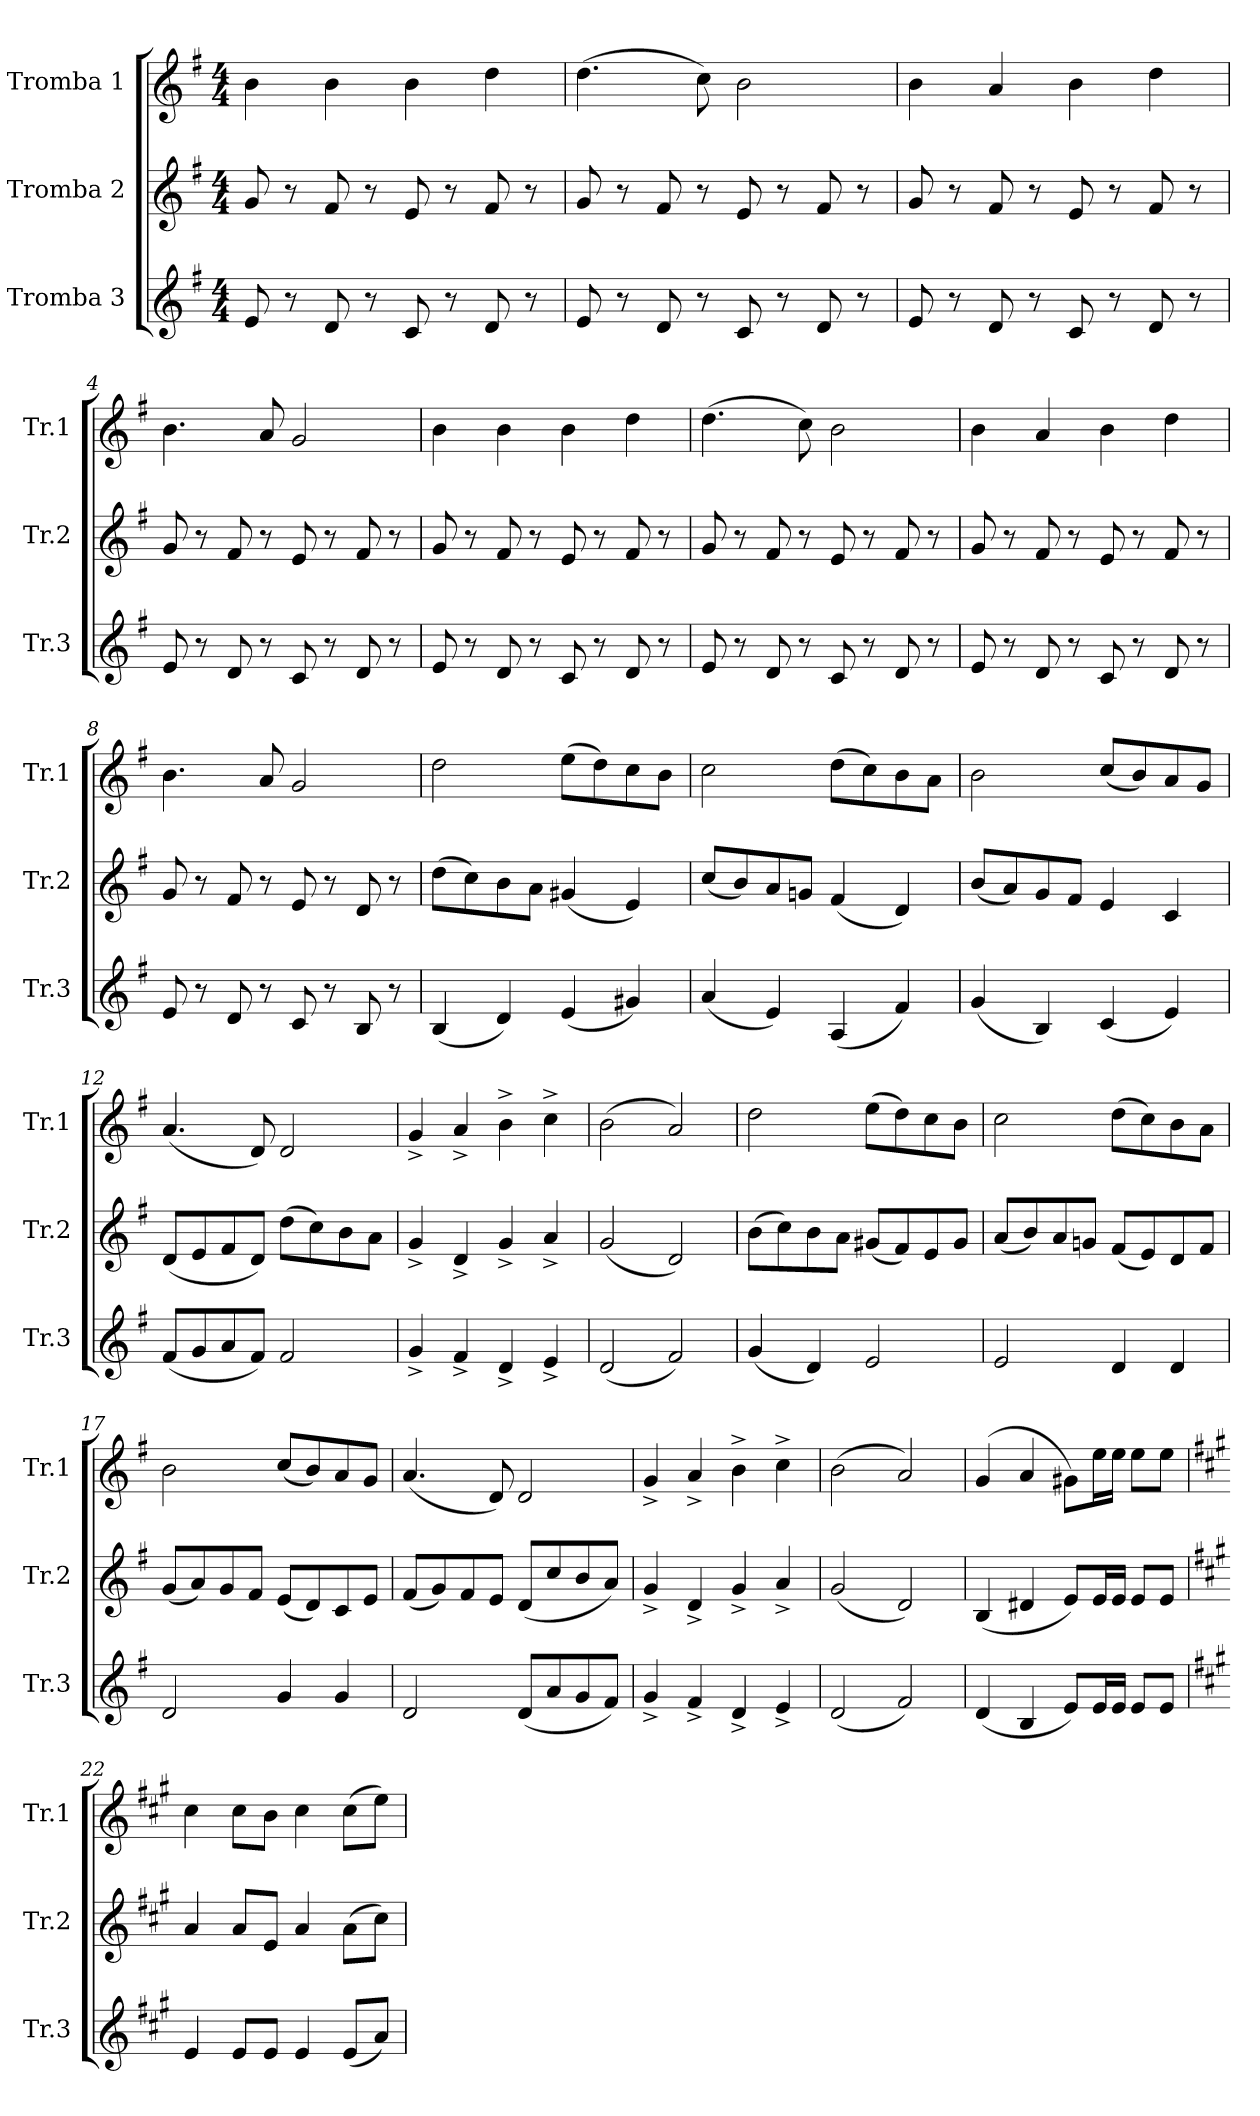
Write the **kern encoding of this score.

**kern	**kern	**kern
*part3	*part2	*part1
*staff3	*staff2	*staff1
*I"Tromba 3	*I"Tromba 2	*I"Tromba 1
*I'Tr.3	*I'Tr.2	*I'Tr.1
!!LO:PB:g=z
*clefG2	*clefG2	*clefG2
*ITrd1c2	*ITrd1c2	*ITrd1c2
*k[b-]	*k[b-]	*k[b-]
*F:	*F:	*F:
*M4/4	*M4/4	*M4/4
*MM100	*MM100	*MM100
=1	=1	=1
8di/	8fi/	4ai\
8r	8r	.
8ci/	8ei/	4ai\
8r	8r	.
8B-i/	8di/	4ai\
8r	8r	.
8ci/	8ei/	4cci\
8r	8r	.
=2	=2	=2
8di/	8fi/	(4.cci\
8r	8r	.
8ci/	8ei/	.
8r	8r	8b-i\)
8B-i/	8di/	2ai\
8r	8r	.
8ci/	8ei/	.
8r	8r	.
=3	=3	=3
8di/	8fi/	4ai\
8r	8r	.
8ci/	8ei/	4gi/
8r	8r	.
8B-i/	8di/	4ai\
8r	8r	.
8ci/	8ei/	4cci\
8r	8r	.
=4	=4	=4
8di/	8fi/	4.ai\
8r	8r	.
8ci/	8ei/	.
8r	8r	8gi/
8B-i/	8di/	2fi/
8r	8r	.
8ci/	8ei/	.
8r	8r	.
!!LO:LB:g=z
=5	=5	=5
8di/	8fi/	4ai\
8r	8r	.
8ci/	8ei/	4ai\
8r	8r	.
8B-i/	8di/	4ai\
8r	8r	.
8ci/	8ei/	4cci\
8r	8r	.
=6	=6	=6
8di/	8fi/	(4.cci\
8r	8r	.
8ci/	8ei/	.
8r	8r	8b-i\)
8B-i/	8di/	2ai\
8r	8r	.
8ci/	8ei/	.
8r	8r	.
=7	=7	=7
8di/	8fi/	4ai\
8r	8r	.
8ci/	8ei/	4gi/
8r	8r	.
8B-i/	8di/	4ai\
8r	8r	.
8ci/	8ei/	4cci\
8r	8r	.
=8	=8	=8
8di/	8fi/	4.ai\
8r	8r	.
8ci/	8ei/	.
8r	8r	8gi/
8B-i/	8di/	2fi/
8r	8r	.
8Ai/	8ci/	.
8r	8r	.
!!LO:LB:g=z
=9	=9	=9
(4Ai/	(8cci\L	2cci\
.	8b-i\)	.
4ci/)	8ai\	.
.	8gi\J	.
(4di/	(4f#Xi/	(8ddi\L
.	.	8cci\)
4f#Xi/)	4di/)	8b-i\
.	.	8ai\J
=10	=10	=10
(4gi/	(8b-i/L	2b-i\
.	8ai/)	.
4di/)	8gi/	.
.	8fni/J	.
(4Gi/	(4ei/	(8cci\L
.	.	8b-i\)
4ei/)	4ci/)	8ai\
.	.	8gi\J
=11	=11	=11
(4fi/	(8ai/L	2ai\
.	8gi/)	.
4Ai/)	8fi/	.
.	8ei/J	.
(4B-i/	4di/	(8b-i/L
.	.	8ai/)
4di/)	4B-i/	8gi/
.	.	8fi/J
=12	=12	=12
(8ei/L	(8ci/L	(4.gi/
8fi/	8di/	.
8gi/	8ei/	.
8ei/J)	8ci/J)	8ci/)
2ei/	(8cci\L	2ci/
.	8b-i\)	.
.	8ai\	.
.	8gi\J	.
!!LO:PB:g=z
=13	=13	=13
4f^i/	4f^i/	4f^i/
4e^i/	4c^i/	4g^i/
4c^i/	4f^i/	4a^i\
4d^i/	4g^i/	4b-^i\
=14	=14	=14
(2ci/	(2fi/	(2ai\
2ei/)	2ci/)	2gi/)
=15	=15	=15
(4fi/	(8ai\L	2cci\
.	8b-i\)	.
4ci/)	8ai\	.
.	8gi\J	.
2di/	(8f#Xi/L	(8ddi\L
.	8ei/)	8cci\)
.	8di/	8b-i\
.	8f#i/J	8ai\J
=16	=16	=16
2di/	(8gi/L	2b-i\
.	8ai/)	.
.	8gi/	.
.	8fni/J	.
4ci/	(8ei/L	(8cci\L
.	8di/)	8b-i\)
4ci/	8ci/	8ai\
.	8ei/J	8gi\J
=17	=17	=17
2ci/	(8fi/L	2ai\
.	8gi/)	.
.	8fi/	.
.	8ei/J	.
4fi/	(8di/L	(8b-i/L
.	8ci/)	8ai/)
4fi/	8B-i/	8gi/
.	8di/J	8fi/J
!!LO:LB:g=z
=18	=18	=18
2ci/	(8ei/L	(4.gi/
.	8fi/)	.
.	8ei/	.
.	8di/J	8ci/)
(8ci/L	(8ci/L	2ci/
8gi/	8b-i/	.
8fi/	8ai/	.
8ei/J)	8gi/J)	.
=19	=19	=19
4f^i/	4f^i/	4f^i/
4e^i/	4c^i/	4g^i/
4c^i/	4f^i/	4a^i\
4d^i/	4g^i/	4b-^i\
=20	=20	=20
(2ci/	(2fi/	(2ai\
2ei/)	2ci/)	2gi/)
=21	=21	=21
(4ci/	(4Ai/	(4fi/
4Ai/	4c#Xi/	4gi/
8di/L)	8di/L)	8f#Xi\L)
16di/L	16di/L	16ddi\L
16di/JJ	16di/JJ	16ddi\JJ
8di/L	8di/L	8ddi\L
8di/J	8di/J	8ddi\J
=22	=22	=22
*k[f#]	*k[f#]	*k[f#]
*G:	*G:	*G:
4di/	4gi/	4bi\
8di/L	8gi/L	8bi\L
8di/J	8di/J	8ai\J
4di/	4gi/	4bi\
(8di/L	(8gi\L	(8bi\L
8gi/J)	8bi\J)	8ddi\J)
=	=	=
*-	*-	*-
